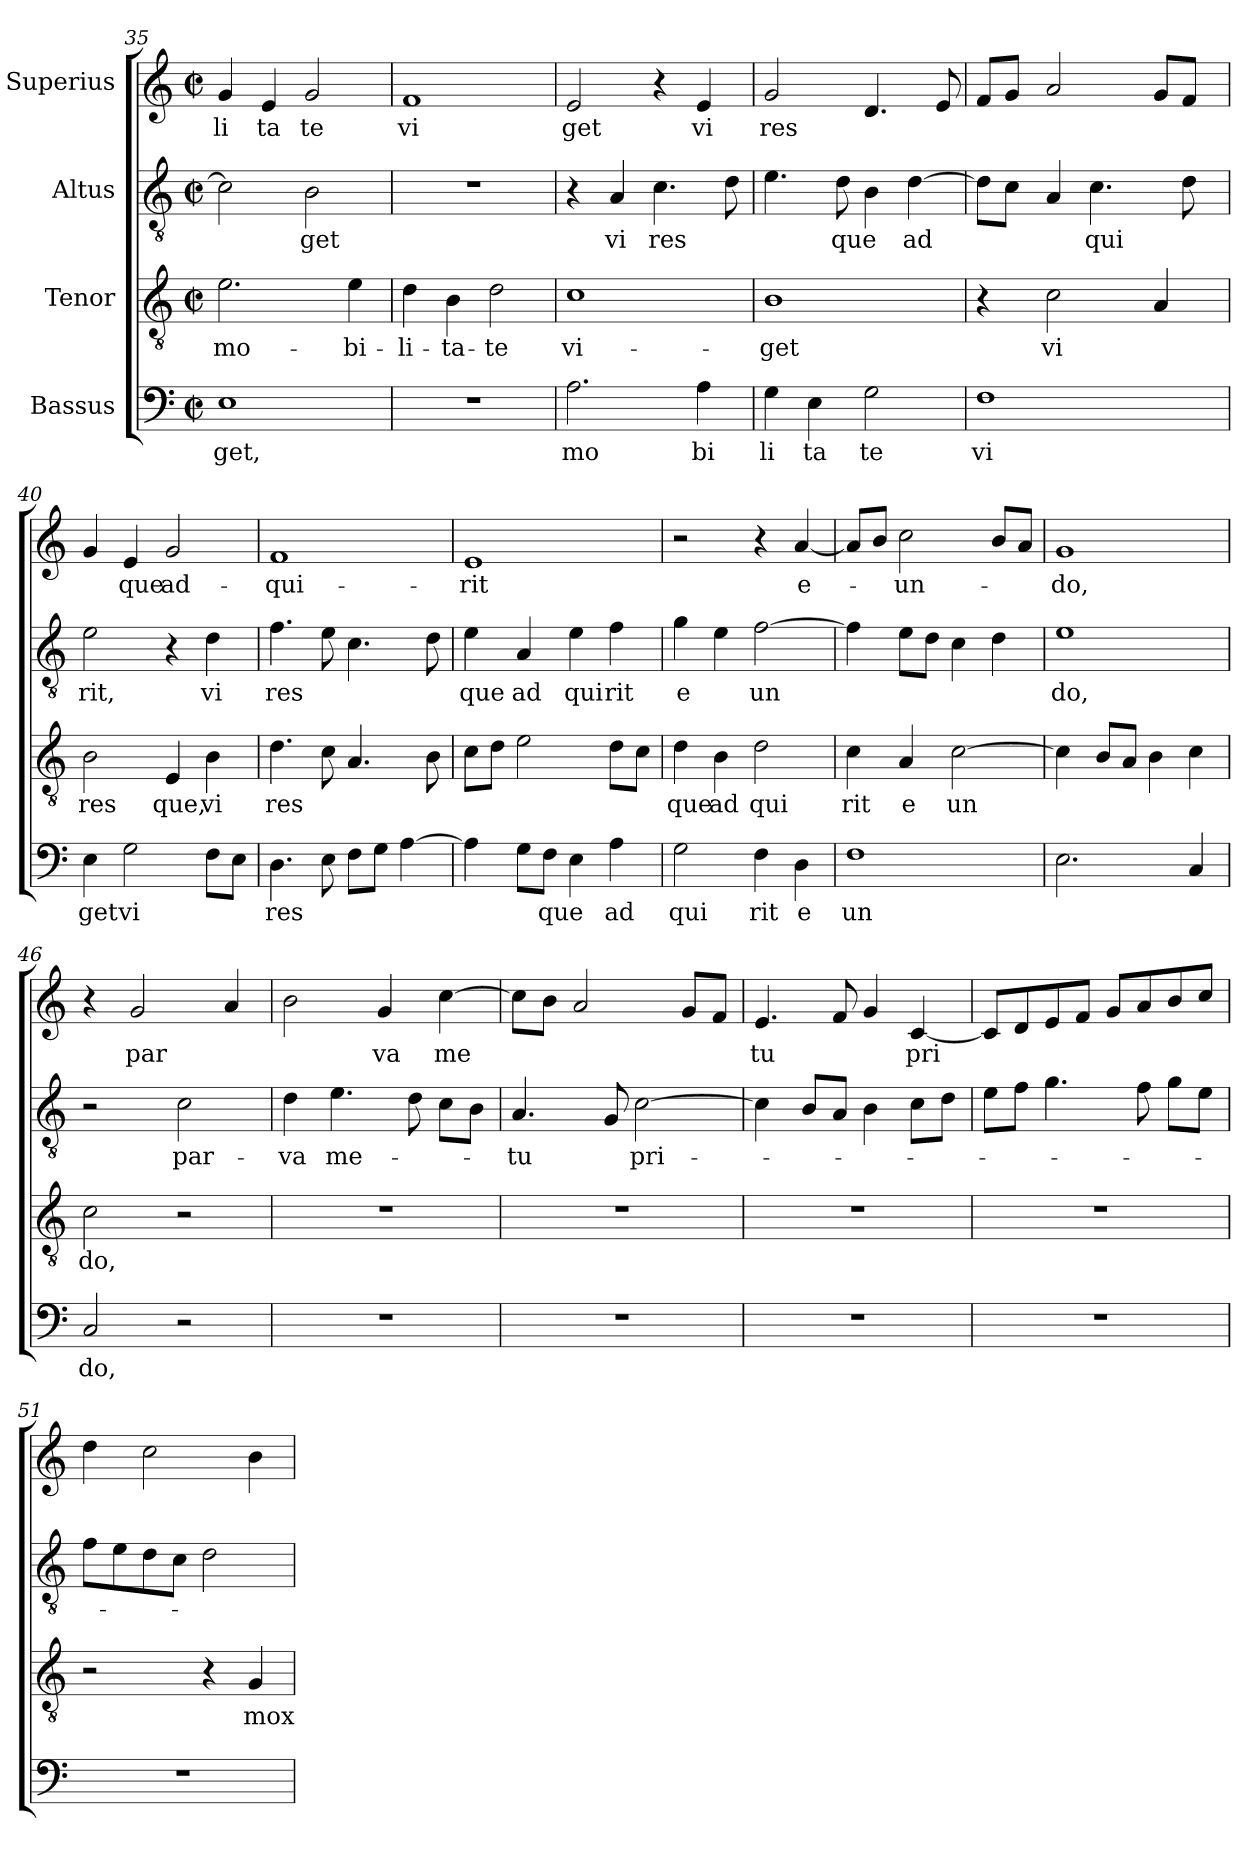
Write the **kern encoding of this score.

**kern	**text	**kern	**text	**kern	**text	**kern	**text
*part4	*part4	*part3	*part3	*part2	*part2	*part1	*part1
*staff4	*staff4	*staff3	*staff3	*staff2	*staff2	*staff1	*staff1
*I"Bassus	*	*I"Tenor	*	*I"Altus	*	*I"Superius	*
*clefF4	*	*clefGv2	*	*clefGv2	*	*clefG2	*
*M2/2	*	*M2/2	*	*M2/2	*	*M2/2	*
*met(c|)	*	*met(c|)	*	*met(c|)	*	*met(c|)	*
=35	=35	=35	=35	=35	=35	=35	=35
!	!LO:LY:b:cj	!	!LO:LY:b:cj	!	!	!	!LO:LY:b:cj
1E	get,	2.e\	mo-	2c\]	.	4g/	li
!	!	!	!	!	!	!	!LO:LY:b:cj
.	.	.	.	.	.	4e/	ta
!	!	!	!	!	!LO:LY:b:cj	!	!LO:LY:b:cj
.	.	.	.	2B\	get	2g/	te
!	!	!	!LO:LY:b:cj	!	!	!	!
.	.	4e\	-bi-	.	.	.	.
=36	=36	=36	=36	=36	=36	=36	=36
!	!	!	!LO:LY:b:cj	!	!	!	!LO:LY:b:cj
1r	.	4d\	-li-	1r	.	1f	vi
!	!	!	!LO:LY:b:cj	!	!	!	!
.	.	4B\	-ta-	.	.	.	.
!	!	!	!LO:LY:b:cj	!	!	!	!
.	.	2d\	-te	.	.	.	.
=37	=37	=37	=37	=37	=37	=37	=37
!	!LO:LY:b:cj	!	!LO:LY:b:cj	!	!	!	!LO:LY:b:cj
2.A\	mo	1c	vi-	4r	.	2e/	get
!	!	!	!	!	!LO:LY:b:cj	!	!
.	.	.	.	4A/	vi	.	.
!	!	!	!	!	!LO:LY:b	!	!
.	.	.	.	4.c\	res	4r	.
!	!LO:LY:b:cj	!	!	!	!	!	!LO:LY:b:cj
4A\	bi	.	.	.	.	4e/	vi
.	.	.	.	8d\	.	.	.
=38	=38	=38	=38	=38	=38	=38	=38
!	!LO:LY:b:cj	!	!LO:LY:b:cj	!	!	!	!LO:LY:b
4G\	li	1B	-get	4.e\	.	2g/	res
!	!LO:LY:b:cj	!	!	!	!	!	!
4E\	ta	.	.	.	.	.	.
!	!	!	!	!	!LO:LY:b	!	!
.	.	.	.	8d\	que	.	.
!	!LO:LY:b:cj	!	!	!	!	!	!
2G\	te	.	.	4B\	.	4.d/	.
!	!	!	!	!	!LO:LY:b	!	!
.	.	.	.	[>4d\	ad	.	.
.	.	.	.	.	.	8e/	.
!!LO:LB:g=z
=39	=39	=39	=39	=39	=39	=39	=39
!	!LO:LY:b:cj	!	!	!	!	!	!
*	*	*	*	*^	*	*^	*
1F	vi	4r	.	8d\L]	8ryy	.	8f/L	8ryy	.
.	.	.	.	8c\J	64ryy	.	8g/J	32.ryy	.
.	.	.	.	.	2ryy	.	.	.	.
.	.	.	.	.	.	.	.	2ryy	.
!	!	!	!LO:LY:b:cj	!	!	!	!	!	!
.	.	2c\	vi	4A/	.	.	2a/	.	.
!	!	!	!	!	!	!LO:LY:b	!	!	!
.	.	.	.	4.c\	.	qui	.	.	.
.	.	.	.	.	4ryy	.	.	.	.
.	.	.	.	.	.	.	.	4ryy	.
.	.	4A/	.	.	.	.	8g/L	.	.
.	.	.	.	8d\	.	.	8f/J	.	.
.	.	.	.	.	16..ryy	.	.	.	.
.	.	.	.	.	.	.	.	16ryy	.
.	.	.	.	.	.	.	.	64ryy	.
=40	=40	=40	=40	=40	=40	=40	=40	=40	=40
!	!LO:LY:b:cj	!	!LO:LY:b:cj	!	!	!LO:LY:b:cj	!	!	!
*	*	*	*	*v	*v	*	*	*	*
*	*	*	*	*	*	*v	*v	*
4E\	get	2B\	res	2e\	rit,	4g/	.
!	!LO:LY:b:cj	!	!	!	!	!	!LO:LY:b:cj
2G\	vi	.	.	.	.	4e/	que
!	!	!	!LO:LY:b:cj	!	!	!	!LO:LY:b:cj
.	.	4E/	que,	4r	.	2g/	ad-
!	!	!	!LO:LY:b:cj	!	!LO:LY:b:cj	!	!
8F\L	.	4B\	vi	4d\	vi	.	.
8E\J	.	.	.	.	.	.	.
=41	=41	=41	=41	=41	=41	=41	=41
!	!LO:LY:b	!	!LO:LY:b	!	!LO:LY:b	!	!LO:LY:b:cj
4.D\	res	4.d\	res	4.f\	res	1f	-qui-
8E\	.	8c\	.	8e\	.	.	.
8F\L	.	4.A/	.	4.c\	.	.	.
8G\J	.	.	.	.	.	.	.
[>4A\	.	.	.	.	.	.	.
.	.	8B\	.	8d\	.	.	.
=42	=42	=42	=42	=42	=42	=42	=42
!	!	!	!	!	!LO:LY:b:cj	!	!LO:LY:b:cj
4A\]	.	8c\L	.	4e\	que	1e	-rit
.	.	8d\J	.	.	.	.	.
!	!	!	!	!	!LO:LY:b:cj	!	!
8G\L	.	2e\	.	4A/	ad	.	.
!	!LO:LY:b	!	!	!	!	!	!
8F\J	que	.	.	.	.	.	.
!	!	!	!	!	!LO:LY:b:cj	!	!
4E\	.	.	.	4e\	qui	.	.
!	!LO:LY:b:cj	!	!	!	!LO:LY:b:cj	!	!
4A\	ad	8d\L	.	4f\	rit	.	.
.	.	8c\J	.	.	.	.	.
=43	=43	=43	=43	=43	=43	=43	=43
!	!LO:LY:b:cj	!	!LO:LY:b:cj	!	!LO:LY:b:cj	!	!
2G\	qui	4d\	que	4g\	e	2r	.
!	!	!	!LO:LY:b:cj	!	!	!	!
.	.	4B\	ad	4e\	.	.	.
!	!LO:LY:b:cj	!	!LO:LY:b:cj	!	!LO:LY:b	!	!
4F\	rit	2d\	qui	[>2f\	un	4r	.
!	!LO:LY:b:cj	!	!	!	!	!	!LO:LY:b:cj
4D\	e	.	.	.	.	[<4a/	e-
=44	=44	=44	=44	=44	=44	=44	=44
!	!LO:LY:b:cj	!	!LO:LY:b:cj	!	!	!	!
1F	un	4c\	rit	4f\]	.	8a/L]	.
.	.	.	.	.	.	8b/J	.
!	!	!	!LO:LY:b:cj	!	!	!	!LO:LY:b
.	.	4A/	e	8e\L	.	2cc\	-un-
.	.	.	.	8d\J	.	.	.
!	!	!	!LO:LY:b	!	!	!	!
.	.	[>2c\	un	4c\	.	.	.
.	.	.	.	4d\	.	8b/L	.
.	.	.	.	.	.	8a/J	.
=45	=45	=45	=45	=45	=45	=45	=45
!	!	!	!	!	!LO:LY:b:cj	!	!LO:LY:b:cj
2.E\	.	4c\]	.	1e	do,	1g	-do,
.	.	8B/L	.	.	.	.	.
.	.	8A/J	.	.	.	.	.
.	.	4B\	.	.	.	.	.
4C/	.	4c\	.	.	.	.	.
!!LO:LB:g=z
=46	=46	=46	=46	=46	=46	=46	=46
!	!LO:LY:b:cj	!	!LO:LY:b:cj	!	!	!	!
2C/	do,	2c\	do,	2r	.	4r	.
!	!	!	!	!	!	!	!LO:LY:b
.	.	.	.	.	.	2g/	par
!	!	!	!	!	!LO:LY:b:cj	!	!
2r	.	2r	.	2c\	par-	.	.
.	.	.	.	.	.	4a/	.
=47	=47	=47	=47	=47	=47	=47	=47
!	!	!	!	!	!LO:LY:b:cj	!	!
1r	.	1r	.	4d\	-va	2b\	.
!	!	!	!	!	!LO:LY:b	!	!
.	.	.	.	4.e\	me-	.	.
!	!	!	!	!	!	!	!LO:LY:b:cj
.	.	.	.	.	.	4g/	va
.	.	.	.	8d\	.	.	.
!	!	!	!	!	!	!	!LO:LY:b
.	.	.	.	8c\L	.	[>4cc\	me
.	.	.	.	8B\J	.	.	.
=48	=48	=48	=48	=48	=48	=48	=48
!	!	!	!	!	!LO:LY:b:cj	!	!
1r	.	1r	.	4.A/	-tu	8cc\L]	.
.	.	.	.	.	.	8b\J	.
.	.	.	.	.	.	2a/	.
.	.	.	.	8G/	.	.	.
!	!	!	!	!	!LO:LY:b	!	!
.	.	.	.	[>2c\	pri-	.	.
.	.	.	.	.	.	8g/L	.
.	.	.	.	.	.	8f/J	.
=49	=49	=49	=49	=49	=49	=49	=49
!	!	!	!	!	!	!	!LO:LY:b:cj
1r	.	1r	.	4c\]	.	4.e/	tu
.	.	.	.	8B/L	.	.	.
.	.	.	.	8A/J	.	8f/	.
.	.	.	.	4B\	.	4g/	.
!	!	!	!	!	!	!	!LO:LY:b
.	.	.	.	8c\L	.	[<4c/	pri
.	.	.	.	8d\J	.	.	.
=50	=50	=50	=50	=50	=50	=50	=50
1r	.	1r	.	8e\L	.	8c/L]	.
.	.	.	.	8f\J	.	8d/	.
.	.	.	.	4.g\	.	8e/	.
.	.	.	.	.	.	8f/J	.
.	.	.	.	.	.	8g/L	.
.	.	.	.	8f\	.	8a/	.
.	.	.	.	8g\L	.	8b/	.
.	.	.	.	8e\J	.	8cc/J	.
=51	=51	=51	=51	=51	=51	=51	=51
1r	.	2r	.	8f\L	.	4dd\	.
.	.	.	.	8e\	.	.	.
.	.	.	.	8d\	.	2cc\	.
.	.	.	.	8c\J	.	.	.
.	.	4r	.	2d\	.	.	.
!	!	!	!LO:LY:b:cj	!	!	!	!
.	.	4G/	mox	.	.	4b\	.
=	=	=	=	=	=	=	=
*-	*-	*-	*-	*-	*-	*-	*-
